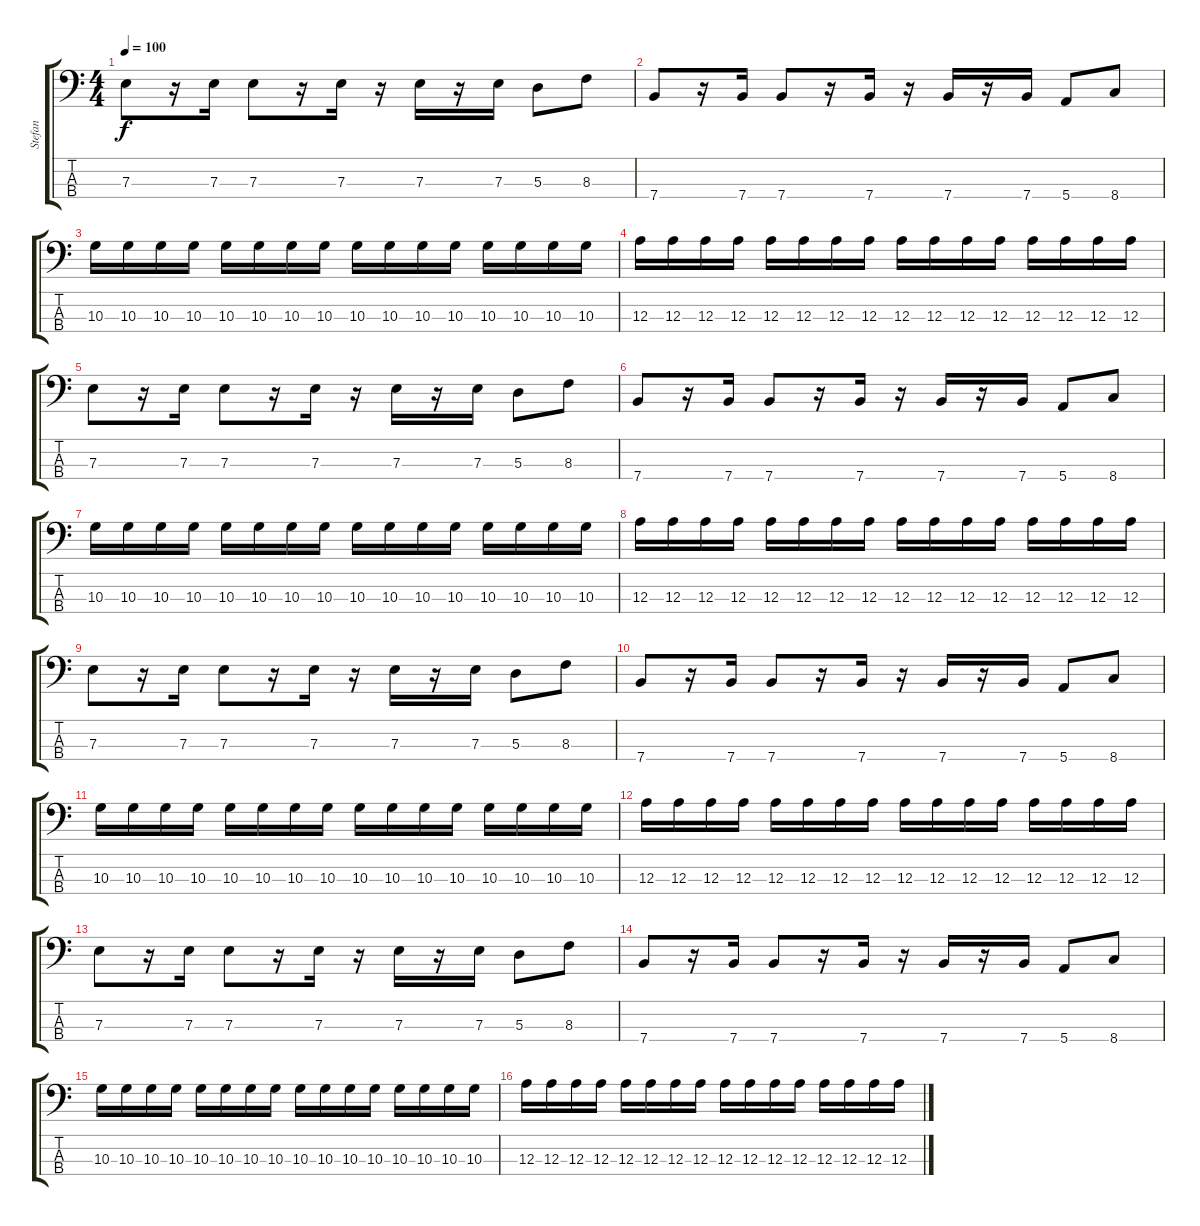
\track ("Stefan" "Stefan") {instrument electricbasspick}
\staff {score tabs}
\tuning (G2 D2 A1 E1) {hide}
\ts (4 4)
\tempo 100
\clef f4
\ks c
7.3.8{dy f} r.16 7.3.16 7.3.8 r.16 7.3.16 r.16 7.3.16 r.16 7.3.16 5.3.8 8.3.8 |
7.4.8 r.16 7.4.16 7.4.8 r.16 7.4.16 r.16 7.4.16 r.16 7.4.16 5.4.8 8.4.8 |
10.3.16 10.3.16 10.3.16 10.3.16 10.3.16 10.3.16 10.3.16 10.3.16 10.3.16 10.3.16 10.3.16 10.3.16 10.3.16 10.3.16 10.3.16 10.3.16 |
12.3.16 12.3.16 12.3.16 12.3.16 12.3.16 12.3.16 12.3.16 12.3.16 12.3.16 12.3.16 12.3.16 12.3.16 12.3.16 12.3.16 12.3.16 12.3.16 |
7.3.8 r.16 7.3.16 7.3.8 r.16 7.3.16 r.16 7.3.16 r.16 7.3.16 5.3.8 8.3.8 |
7.4.8 r.16 7.4.16 7.4.8 r.16 7.4.16 r.16 7.4.16 r.16 7.4.16 5.4.8 8.4.8 |
10.3.16 10.3.16 10.3.16 10.3.16 10.3.16 10.3.16 10.3.16 10.3.16 10.3.16 10.3.16 10.3.16 10.3.16 10.3.16 10.3.16 10.3.16 10.3.16 |
12.3.16 12.3.16 12.3.16 12.3.16 12.3.16 12.3.16 12.3.16 12.3.16 12.3.16 12.3.16 12.3.16 12.3.16 12.3.16 12.3.16 12.3.16 12.3.16 |
7.3.8 r.16 7.3.16 7.3.8 r.16 7.3.16 r.16 7.3.16 r.16 7.3.16 5.3.8 8.3.8 |
7.4.8 r.16 7.4.16 7.4.8 r.16 7.4.16 r.16 7.4.16 r.16 7.4.16 5.4.8 8.4.8 |
10.3.16 10.3.16 10.3.16 10.3.16 10.3.16 10.3.16 10.3.16 10.3.16 10.3.16 10.3.16 10.3.16 10.3.16 10.3.16 10.3.16 10.3.16 10.3.16 |
12.3.16 12.3.16 12.3.16 12.3.16 12.3.16 12.3.16 12.3.16 12.3.16 12.3.16 12.3.16 12.3.16 12.3.16 12.3.16 12.3.16 12.3.16 12.3.16 |
7.3.8 r.16 7.3.16 7.3.8 r.16 7.3.16 r.16 7.3.16 r.16 7.3.16 5.3.8 8.3.8 |
7.4.8 r.16 7.4.16 7.4.8 r.16 7.4.16 r.16 7.4.16 r.16 7.4.16 5.4.8 8.4.8 |
10.3.16 10.3.16 10.3.16 10.3.16 10.3.16 10.3.16 10.3.16 10.3.16 10.3.16 10.3.16 10.3.16 10.3.16 10.3.16 10.3.16 10.3.16 10.3.16 |
12.3.16 12.3.16 12.3.16 12.3.16 12.3.16 12.3.16 12.3.16 12.3.16 12.3.16 12.3.16 12.3.16 12.3.16 12.3.16 12.3.16 12.3.16 12.3.16
